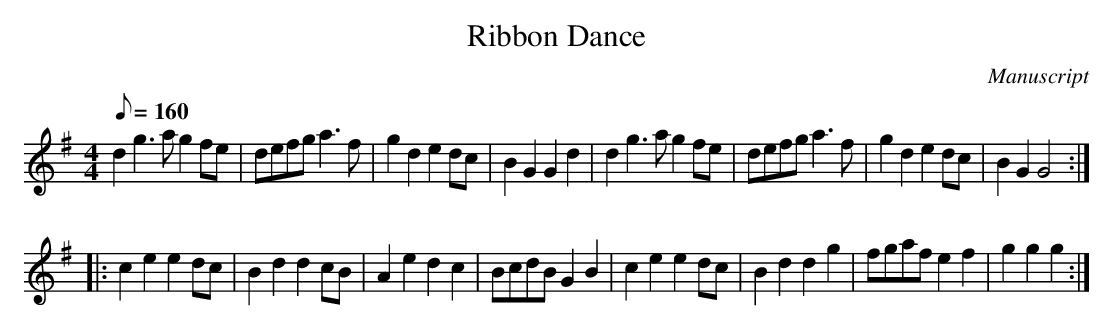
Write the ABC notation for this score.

X:1
T: Ribbon Dance
M:4/4
L:1/8
Q:160
O:Manuscript
K:G
d2 g3 a g2 fe|defg a3 f|g2 d2 e2 dc|B2 G2 G2 d2|d2 g3 a g2 fe|defg a3 f| g2 d2 e2 dc|B2 G2 G4:|
|:c2 e2 e2 dc|B2 d2 d2 cB|A2 e2 d2 c2|BcdB G2 B2| c2 e2 e2 dc|B2 d2 d2 g2|fgaf e2 f2 |g2 g2 g2 :|
